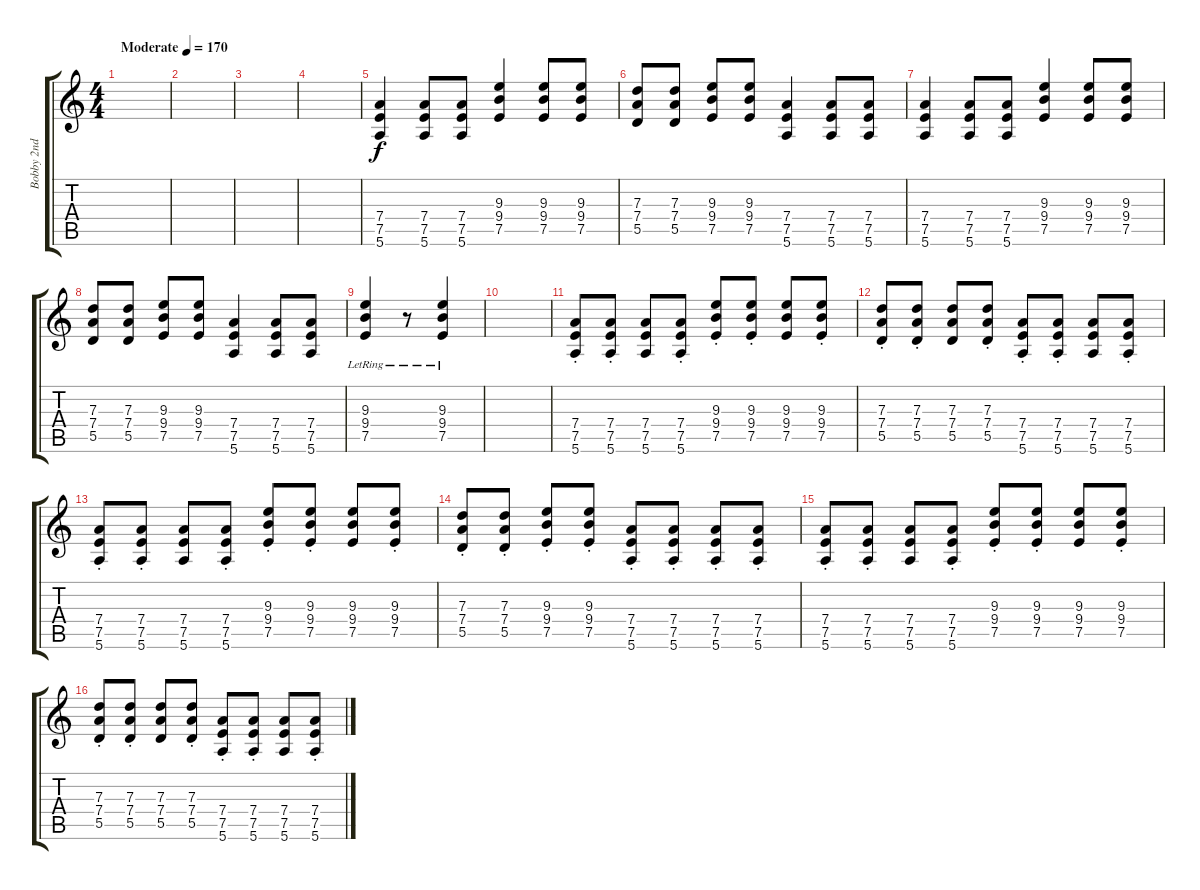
\track ("Bobby 2nd" "Bobby 2nd") {instrument distortionguitar}
\staff {score tabs}
\tuning (E4 B3 G3 D3 A2 E2) {hide}
\ts (4 4)
\tempo (170 "Moderate")
\clef g2
\ks c
|
|
|
|
(7.4 7.5 5.6).4 (7.4 7.5 5.6).8 (7.4 7.5 5.6).8 (9.3 9.4 7.5).4 (9.3 9.4 7.5).8 (9.3 9.4 7.5).8 |
(7.3 7.4 5.5).8 (7.3 7.4 5.5).8 (9.3 9.4 7.5).8 (9.3 9.4 7.5).8 (7.4 7.5 5.6).4 (7.4 7.5 5.6).8 (7.4 7.5 5.6).8 |
(7.4 7.5 5.6).4 (7.4 7.5 5.6).8 (7.4 7.5 5.6).8 (9.3 9.4 7.5).4 (9.3 9.4 7.5).8 (9.3 9.4 7.5).8 |
(7.3 7.4 5.5).8 (7.3 7.4 5.5).8 (9.3 9.4 7.5).8 (9.3 9.4 7.5).8 (7.4 7.5 5.6).4 (7.4 7.5 5.6).8 (7.4 7.5 5.6).8 |
(9.3{lr} 9.4{lr} 7.5{lr}).4 r.8 (9.3{lr} 9.4{lr} 7.5{lr}).4 |
|
(7.4{st} 7.5{st} 5.6{st}).8 (7.4{st} 7.5{st} 5.6{st}).8 (7.4 7.5 5.6).8 (7.4{st} 7.5{st} 5.6{st}).8 (9.3{st} 9.4{st} 7.5{st}).8 (9.3{st} 9.4{st} 7.5{st}).8 (9.3 9.4 7.5).8 (9.3{st} 9.4{st} 7.5{st}).8 |
(7.3{st} 7.4{st} 5.5{st}).8 (7.3{st} 7.4{st} 5.5{st}).8 (7.3 7.4 5.5).8 (7.3{st} 7.4{st} 5.5{st}).8 (7.4{st} 7.5{st} 5.6).8 (7.4{st} 7.5{st} 5.6).8 (7.4 7.5 5.6).8 (7.4{st} 7.5{st} 5.6).8 |
(7.4{st} 7.5{st} 5.6{st}).8 (7.4{st} 7.5{st} 5.6{st}).8 (7.4 7.5 5.6).8 (7.4{st} 7.5{st} 5.6{st}).8 (9.3{st} 9.4{st} 7.5{st}).8 (9.3{st} 9.4{st} 7.5{st}).8 (9.3 9.4 7.5).8 (9.3{st} 9.4{st} 7.5{st}).8 |
(7.3{st} 7.4{st} 5.5{st}).8 (7.3{st} 7.4{st} 5.5{st}).8 (9.3{st} 9.4{st} 7.5{st}).8 (9.3{st} 9.4{st} 7.5{st}).8 (7.4{st} 7.5{st} 5.6{st}).8 (7.4{st} 7.5{st} 5.6{st}).8 (7.4{st} 7.5{st} 5.6{st}).8 (7.4{st} 7.5{st} 5.6{st}).8 |
(7.4{st} 7.5{st} 5.6{st}).8 (7.4{st} 7.5{st} 5.6{st}).8 (7.4 7.5 5.6).8 (7.4{st} 7.5{st} 5.6{st}).8 (9.3{st} 9.4{st} 7.5{st}).8 (9.3{st} 9.4{st} 7.5{st}).8 (9.3 9.4 7.5).8 (9.3{st} 9.4{st} 7.5{st}).8 |
(7.3{st} 7.4{st} 5.5{st}).8 (7.3{st} 7.4{st} 5.5{st}).8 (7.3 7.4 5.5).8 (7.3{st} 7.4{st} 5.5{st}).8 (7.4{st} 7.5 5.6).8 (7.4{st} 7.5{st} 5.6).8 (7.4 7.5 5.6).8 (7.4{st} 7.5{st} 5.6).8
